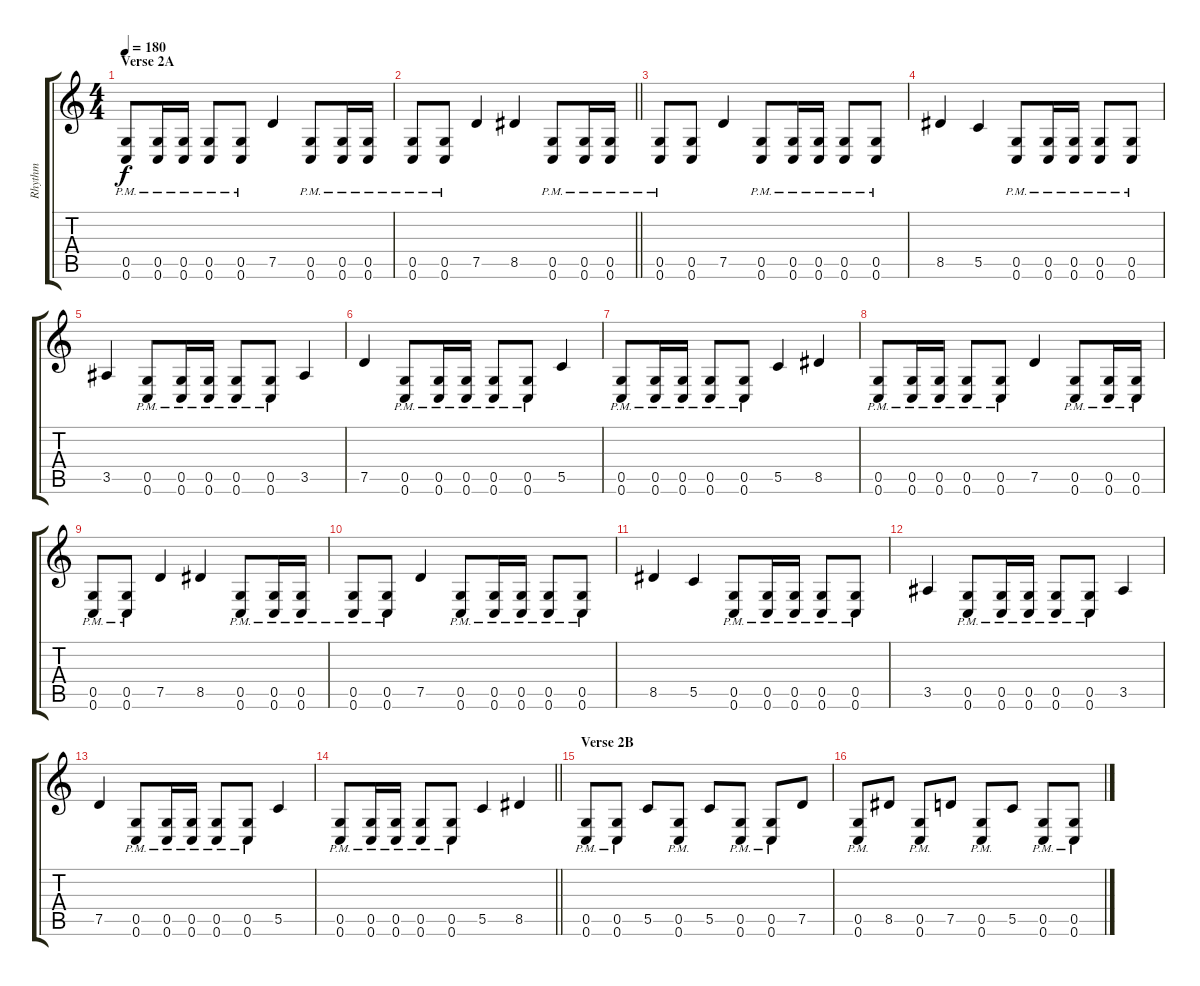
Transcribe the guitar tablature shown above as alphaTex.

\track ("Rhythm" "Rhythm") {instrument distortionguitar}
\staff {score tabs}
\tuning (D4 A3 F3 C3 G2 C2) {hide}
\ts (4 4)
\section ("" "Verse 2A")
\tempo 180
\clef g2
\ks c
(0.5{pm} 0.6{pm}).8{dy f} (0.5{pm} 0.6{pm}).16 (0.5{pm} 0.6{pm}).16 (0.5{pm} 0.6{pm}).8 (0.5{pm} 0.6{pm}).8 7.5.4 (0.5{pm} 0.6{pm}).8 (0.5{pm} 0.6{pm}).16 (0.5{pm} 0.6{pm}).16 |
\barLineRight lightlight
(0.5{pm} 0.6{pm}).8 (0.5{pm} 0.6{pm}).8 7.5.4 8.5.4 (0.5{pm} 0.6{pm}).8 (0.5{pm} 0.6{pm}).16 (0.5{pm} 0.6{pm}).16 |
(0.5{pm} 0.6{pm}).8 (0.5 0.6).8 7.5.4 (0.5{pm} 0.6{pm}).8 (0.5{pm} 0.6{pm}).16 (0.5{pm} 0.6{pm}).16 (0.5{pm} 0.6{pm}).8 (0.5{pm} 0.6{pm}).8 |
8.5.4 5.5.4 (0.5{pm} 0.6{pm}).8 (0.5{pm} 0.6{pm}).16 (0.5{pm} 0.6{pm}).16 (0.5{pm} 0.6{pm}).8 (0.5{pm} 0.6{pm}).8 |
3.5.4 (0.5{pm} 0.6{pm}).8 (0.5{pm} 0.6{pm}).16 (0.5{pm} 0.6{pm}).16 (0.5{pm} 0.6{pm}).8 (0.5{pm} 0.6{pm}).8 3.5.4 |
7.5.4 (0.5{pm} 0.6{pm}).8 (0.5{pm} 0.6{pm}).16 (0.5{pm} 0.6{pm}).16 (0.5{pm} 0.6{pm}).8 (0.5{pm} 0.6{pm}).8 5.5.4 |
(0.5{pm} 0.6{pm}).8 (0.5{pm} 0.6{pm}).16 (0.5{pm} 0.6{pm}).16 (0.5{pm} 0.6{pm}).8 (0.5{pm} 0.6{pm}).8 5.5.4 8.5.4 |
(0.5{pm} 0.6{pm}).8 (0.5{pm} 0.6{pm}).16 (0.5{pm} 0.6{pm}).16 (0.5{pm} 0.6{pm}).8 (0.5{pm} 0.6{pm}).8 7.5.4 (0.5{pm} 0.6{pm}).8 (0.5{pm} 0.6{pm}).16 (0.5{pm} 0.6{pm}).16 |
(0.5{pm} 0.6{pm}).8 (0.5{pm} 0.6{pm}).8 7.5.4 8.5.4 (0.5{pm} 0.6{pm}).8 (0.5{pm} 0.6{pm}).16 (0.5{pm} 0.6{pm}).16 |
(0.5{pm} 0.6{pm}).8 (0.5{pm} 0.6{pm}).8 7.5.4 (0.5{pm} 0.6{pm}).8 (0.5{pm} 0.6{pm}).16 (0.5{pm} 0.6{pm}).16 (0.5{pm} 0.6{pm}).8 (0.5{pm} 0.6{pm}).8 |
8.5.4 5.5.4 (0.5{pm} 0.6{pm}).8 (0.5{pm} 0.6{pm}).16 (0.5{pm} 0.6{pm}).16 (0.5{pm} 0.6{pm}).8 (0.5{pm} 0.6{pm}).8 |
3.5.4 (0.5{pm} 0.6{pm}).8 (0.5{pm} 0.6{pm}).16 (0.5{pm} 0.6{pm}).16 (0.5{pm} 0.6{pm}).8 (0.5{pm} 0.6{pm}).8 3.5.4 |
7.5.4 (0.5{pm} 0.6{pm}).8 (0.5{pm} 0.6{pm}).16 (0.5{pm} 0.6{pm}).16 (0.5{pm} 0.6{pm}).8 (0.5{pm} 0.6{pm}).8 5.5.4 |
\barLineRight lightlight
(0.5{pm} 0.6{pm}).8 (0.5{pm} 0.6{pm}).16 (0.5{pm} 0.6{pm}).16 (0.5{pm} 0.6{pm}).8 (0.5{pm} 0.6{pm}).8 5.5.4 8.5.4 |
\section ("" "Verse 2B")
(0.5{pm} 0.6{pm}).8 (0.5{pm} 0.6{pm}).8 5.5.8 (0.5{pm} 0.6{pm}).8 5.5.8 (0.5{pm} 0.6{pm}).8 (0.5{pm} 0.6{pm}).8 7.5.8 |
(0.5{pm} 0.6{pm}).8 8.5.8 (0.5{pm} 0.6{pm}).8 7.5.8 (0.5{pm} 0.6{pm}).8 5.5.8 (0.5{pm} 0.6{pm}).8 (0.5{pm} 0.6{pm}).8
